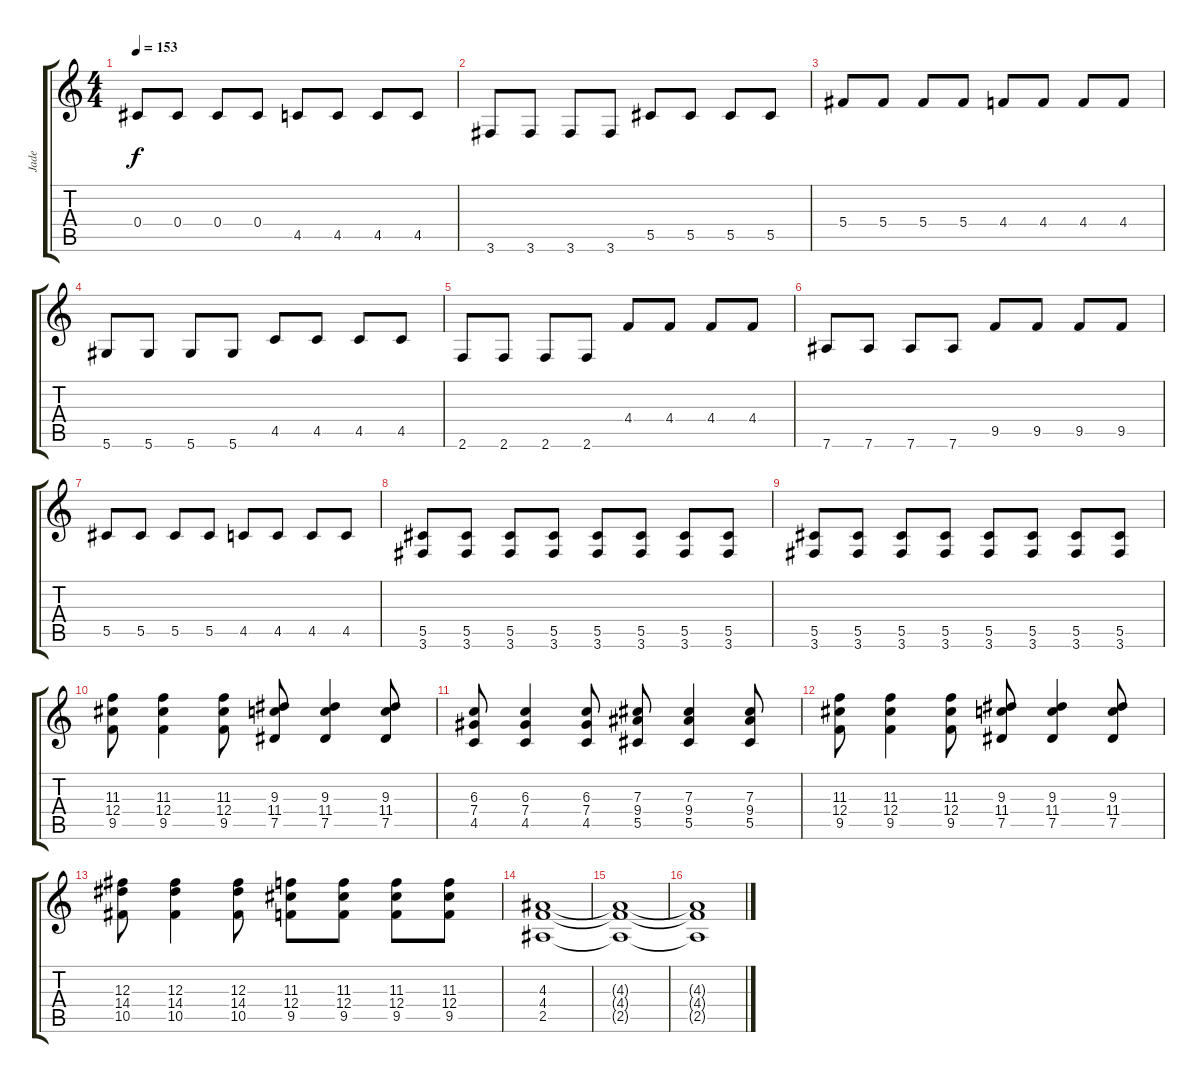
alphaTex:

\track ("Jade" "Jade") {instrument electricguitarjazz}
\staff {score tabs}
\tuning (Eb4 Bb3 Gb3 Db3 Ab2 Eb2) {hide}
\ts (4 4)
\tempo 153
\clef g2
\ks c
0.4.8{dy f} 0.4.8 0.4.8 0.4.8 4.5.8 4.5.8 4.5.8 4.5.8 |
3.6.8 3.6.8 3.6.8 3.6.8 5.5.8 5.5.8 5.5.8 5.5.8 |
5.4.8 5.4.8 5.4.8 5.4.8 4.4.8 4.4.8 4.4.8 4.4.8 |
5.6.8 5.6.8 5.6.8 5.6.8 4.5.8 4.5.8 4.5.8 4.5.8 |
2.6.8 2.6.8 2.6.8 2.6.8 4.4.8 4.4.8 4.4.8 4.4.8 |
7.6.8 7.6.8 7.6.8 7.6.8 9.5.8 9.5.8 9.5.8 9.5.8 |
5.5.8 5.5.8 5.5.8 5.5.8 4.5.8 4.5.8 4.5.8 4.5.8 |
(5.5 3.6).8 (5.5 3.6).8 (5.5 3.6).8 (5.5 3.6).8 (5.5 3.6).8 (5.5 3.6).8 (5.5 3.6).8 (5.5 3.6).8 |
(5.5 3.6).8 (5.5 3.6).8 (5.5 3.6).8 (5.5 3.6).8 (5.5 3.6).8 (5.5 3.6).8 (5.5 3.6).8 (5.5 3.6).8 |
(11.3 12.4 9.5).8 (11.3 12.4 9.5).4 (11.3 12.4 9.5).8 (9.3 11.4 7.5).8 (9.3 11.4 7.5).4 (9.3 11.4 7.5).8 |
(6.3 7.4 4.5).8 (6.3 7.4 4.5).4 (6.3 7.4 4.5).8 (7.3 9.4 5.5).8 (7.3 9.4 5.5).4 (7.3 9.4 5.5).8 |
(11.3 12.4 9.5).8 (11.3 12.4 9.5).4 (11.3 12.4 9.5).8 (9.3 11.4 7.5).8 (9.3 11.4 7.5).4 (9.3 11.4 7.5).8 |
(12.3 14.4 10.5).8 (12.3 14.4 10.5).4 (12.3 14.4 10.5).8 (11.3 12.4 9.5).8 (11.3 12.4 9.5).8 (11.3 12.4 9.5).8 (11.3 12.4 9.5).8 |
(4.3 4.4 2.5).1 |
(4.3{t} 4.4{t} 2.5{t}).1 |
(4.3{t} 4.4{t} 2.5{t}).1{volume 4}
